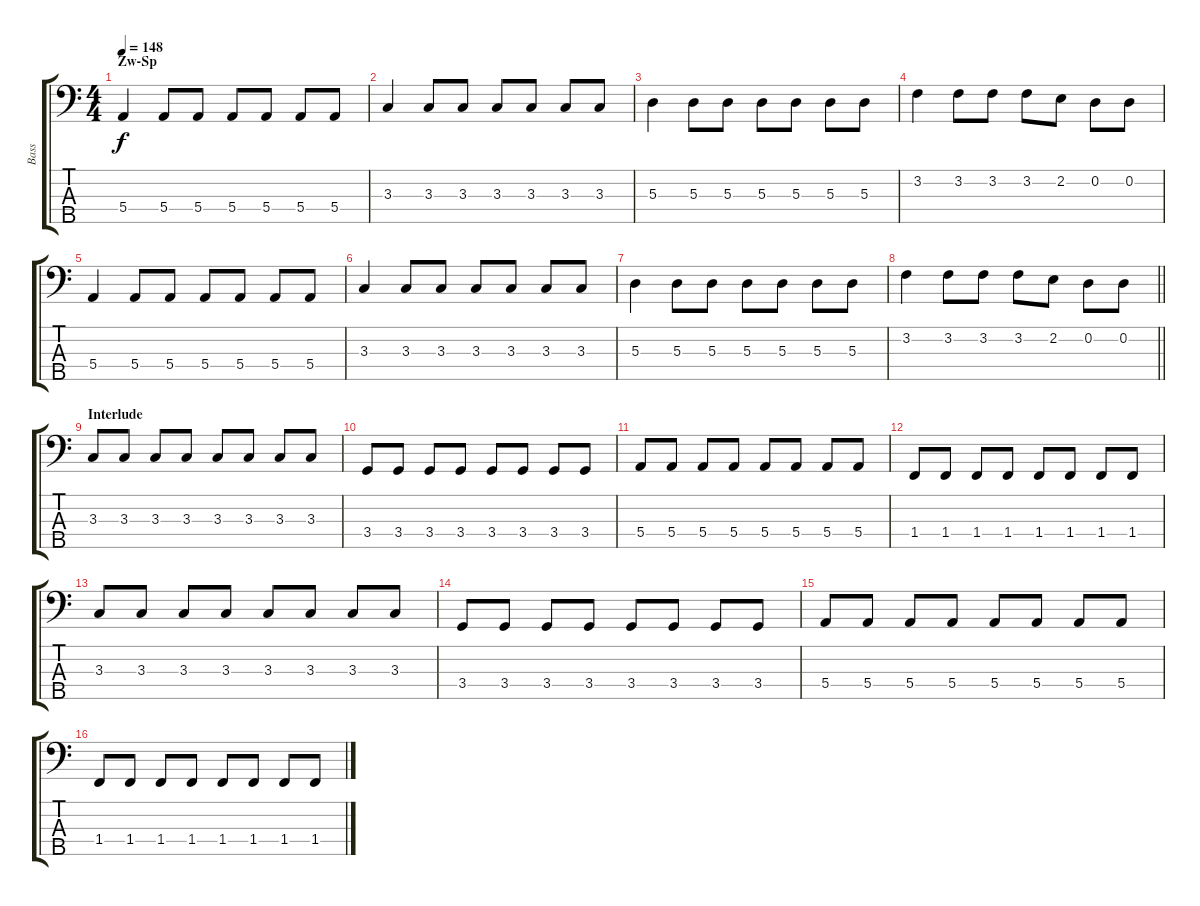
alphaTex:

\track ("Bass" "Bass") {instrument electricbassfinger}
\staff {score tabs}
\tuning (G2 D2 A1 E1 B0) {hide}
\ts (4 4)
\section ("" "Zw-Sp")
\tempo 148
\clef f4
\ks c
5.4.4{dy f} 5.4.8 5.4.8 5.4.8 5.4.8 5.4.8 5.4.8 |
3.3.4 3.3.8 3.3.8 3.3.8 3.3.8 3.3.8 3.3.8 |
5.3.4 5.3.8 5.3.8 5.3.8 5.3.8 5.3.8 5.3.8 |
3.2.4 3.2.8 3.2.8 3.2.8 2.2.8 0.2.8 0.2.8 |
5.4.4 5.4.8 5.4.8 5.4.8 5.4.8 5.4.8 5.4.8 |
3.3.4 3.3.8 3.3.8 3.3.8 3.3.8 3.3.8 3.3.8 |
5.3.4 5.3.8 5.3.8 5.3.8 5.3.8 5.3.8 5.3.8 |
\barLineRight lightlight
3.2.4 3.2.8 3.2.8 3.2.8 2.2.8 0.2.8 0.2.8 |
\section ("" "Interlude")
3.3.8 3.3.8 3.3.8 3.3.8 3.3.8 3.3.8 3.3.8 3.3.8 |
3.4.8 3.4.8 3.4.8 3.4.8 3.4.8 3.4.8 3.4.8 3.4.8 |
5.4.8 5.4.8 5.4.8 5.4.8 5.4.8 5.4.8 5.4.8 5.4.8 |
1.4.8 1.4.8 1.4.8 1.4.8 1.4.8 1.4.8 1.4.8 1.4.8 |
3.3.8 3.3.8 3.3.8 3.3.8 3.3.8 3.3.8 3.3.8 3.3.8 |
3.4.8 3.4.8 3.4.8 3.4.8 3.4.8 3.4.8 3.4.8 3.4.8 |
5.4.8 5.4.8 5.4.8 5.4.8 5.4.8 5.4.8 5.4.8 5.4.8 |
1.4.8 1.4.8 1.4.8 1.4.8 1.4.8 1.4.8 1.4.8 1.4.8
